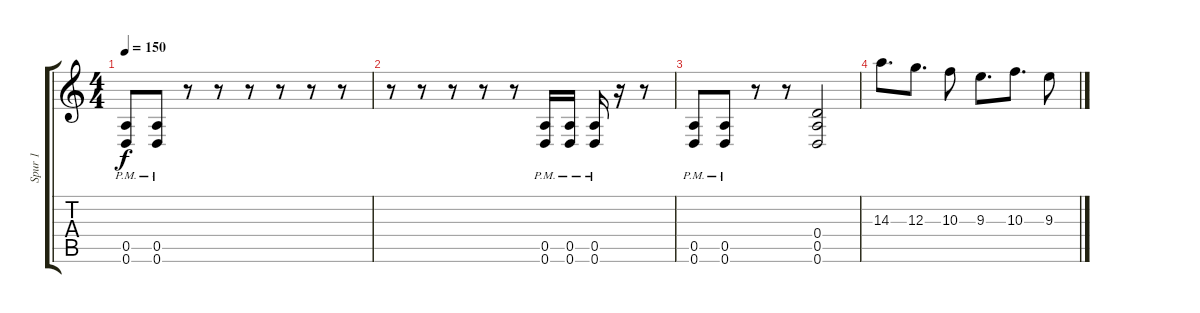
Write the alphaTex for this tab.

\track ("Spur 1" "Spur 1") {instrument distortionguitar}
\staff {score tabs}
\tuning (E4 B3 G3 D3 A2 D2) {hide}
\ts (4 4)
\tempo 150
\clef g2
\ks c
(0.5{pm} 0.6{pm}).8{dy f} (0.5{pm} 0.6{pm}).8 r.8 r.8 r.8 r.8 r.8 r.8 |
r.8 r.8 r.8 r.8 r.8 (0.5{pm} 0.6{pm}).16 (0.5{pm} 0.6{pm}).16 (0.5{pm} 0.6{pm}).16 r.16 r.8 |
(0.5{pm} 0.6{pm}).8 (0.5{pm} 0.6{pm}).8 r.8 r.8 (0.4 0.5 0.6).2 |
14.3.8{d} 12.3.8{d} 10.3.8 9.3.8{d} 10.3.8{d} 9.3.8
